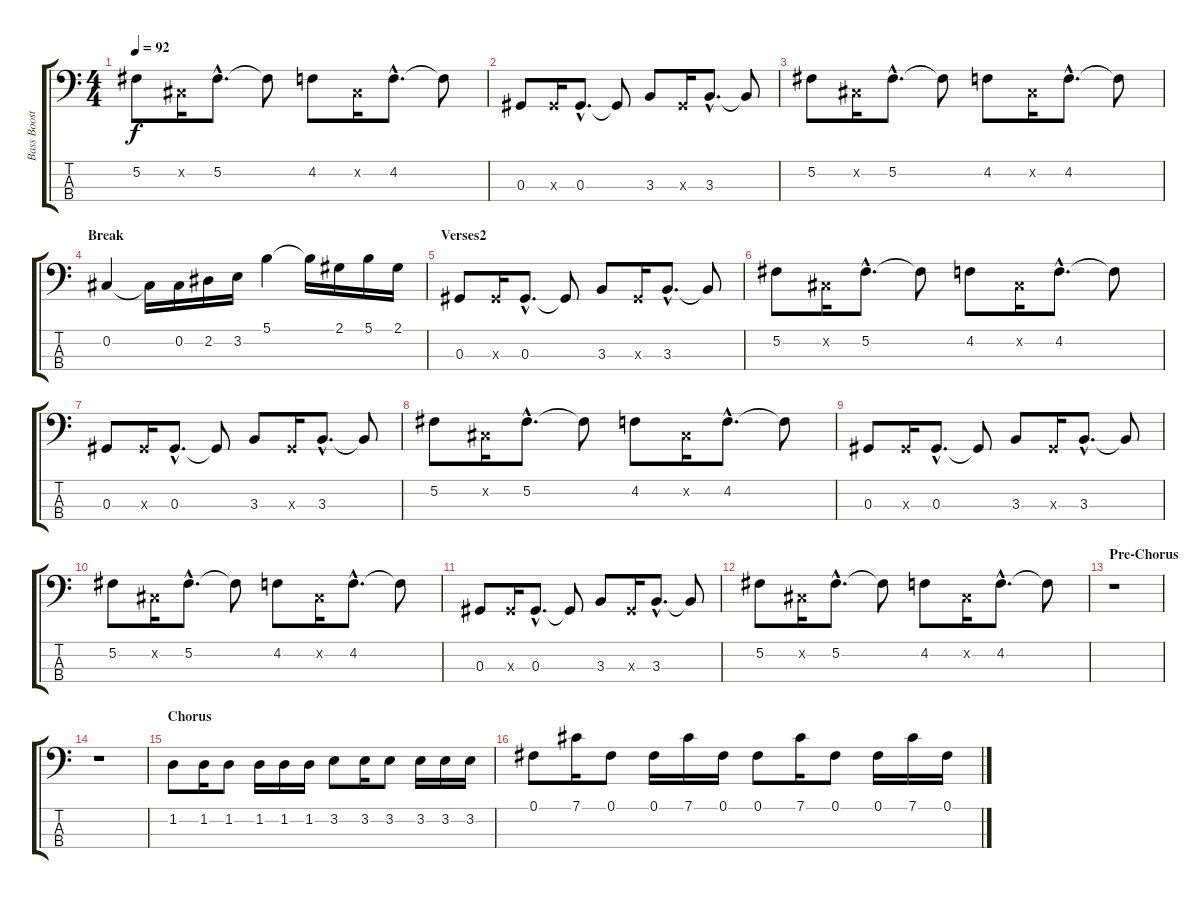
\track ("Bass Booster" "Bass Boost") {instrument electricbasspick}
\staff {score tabs}
\tuning (Gb2 Db2 Ab1 Eb1) {hide}
\ts (4 4)
\tempo 92
\clef f4
\ks c
5.2.8{dy f} 0.2{x}.16 5.2{hac}.8{d} 5.2{t}.8 4.2.8 0.2{x}.16 4.2{hac}.8{d} 4.2{t}.8 |
0.3.8 0.3{x}.16 0.3{hac}.8{d} 0.3{t}.8 3.3.8 0.3{x}.16 3.3{hac}.8{d} 3.3{t}.8 |
5.2.8 0.2{x}.16 5.2{hac}.8{d} 5.2{t}.8 4.2.8 0.2{x}.16 4.2{hac}.8{d} 4.2{t}.8 |
\section ("" "Break")
0.2.4 0.2{t}.16 0.2.16 2.2.16 3.2.16 5.1.4 5.1{t}.16 2.1.16 5.1.16 2.1.16 |
\section ("" "Verses2")
0.3.8 0.3{x}.16 0.3{hac}.8{d} 0.3{t}.8 3.3.8 0.3{x}.16 3.3{hac}.8{d} 3.3{t}.8 |
5.2.8 0.2{x}.16 5.2{hac}.8{d} 5.2{t}.8 4.2.8 0.2{x}.16 4.2{hac}.8{d} 4.2{t}.8 |
0.3.8 0.3{x}.16 0.3{hac}.8{d} 0.3{t}.8 3.3.8 0.3{x}.16 3.3{hac}.8{d} 3.3{t}.8 |
5.2.8 0.2{x}.16 5.2{hac}.8{d} 5.2{t}.8 4.2.8 0.2{x}.16 4.2{hac}.8{d} 4.2{t}.8 |
0.3.8 0.3{x}.16 0.3{hac}.8{d} 0.3{t}.8 3.3.8 0.3{x}.16 3.3{hac}.8{d} 3.3{t}.8 |
5.2.8 0.2{x}.16 5.2{hac}.8{d} 5.2{t}.8 4.2.8 0.2{x}.16 4.2{hac}.8{d} 4.2{t}.8 |
0.3.8 0.3{x}.16 0.3{hac}.8{d} 0.3{t}.8 3.3.8 0.3{x}.16 3.3{hac}.8{d} 3.3{t}.8 |
5.2.8 0.2{x}.16 5.2{hac}.8{d} 5.2{t}.8 4.2.8 0.2{x}.16 4.2{hac}.8{d} 4.2{t}.8 |
\section ("" "Pre-Chorus")
r.1 |
r.1 |
\section ("" "Chorus")
1.2.8 1.2.16 1.2.8 1.2.16 1.2.16 1.2.16 3.2.8 3.2.16 3.2.8 3.2.16 3.2.16 3.2.16 |
0.1.8 7.1.16 0.1.8 0.1.16 7.1.16 0.1.16 0.1.8 7.1.16 0.1.8 0.1.16 7.1.16 0.1.16
